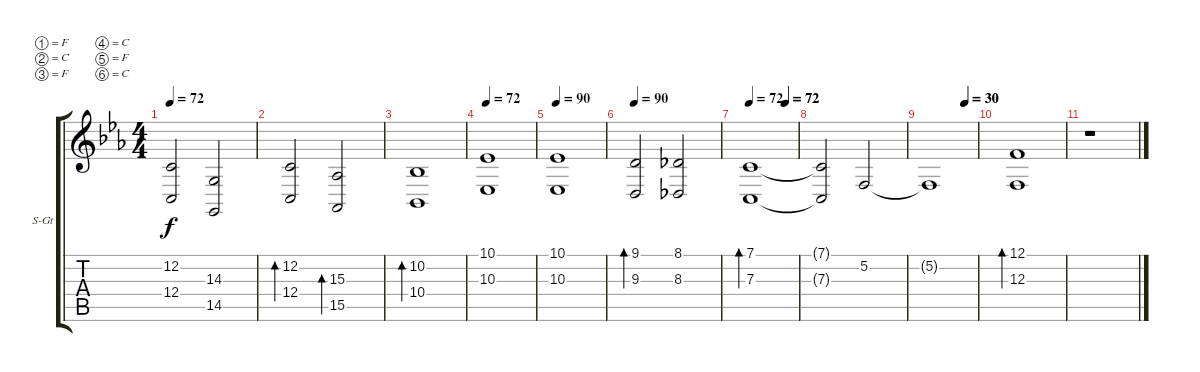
\bracketExtendMode groupsimilarinstruments
\firstSystemTrackNameOrientation horizontal
\otherSystemsTrackNameOrientation horizontal
\track ("Piano (LH)" "S-Gt") {instrument brightacousticpiano}
\staff {score tabs}
\tuning (F2 C2 F1 C1 F0 C0)
\displaytranspose 12
\ts (4 4)
\tempo 72
\clef g2
\ks eb
(12.2 12.4).2{dy f} (14.3 14.5).2 |
(12.2 12.4).2{bd 120} (15.3 15.5).2{bd 120} |
(10.2 10.4).1{bd 120} |
\tempo 72
(10.1 10.3).1 |
\tempo 90
(10.1 10.3).1 |
\tempo 90
(9.1 9.3).2{bd 120} (8.1 8.3).2 |
\tempo 72
\tempo (72 0.7499)
\tempo (72 0.75)
(7.1 7.3).1{bd 120} |
(7.1{t} 7.3{t}).2 5.2.2 |
\tempo (30 0.7499)
\tempo (30 0.75)
5.2{t}.1 |
(12.1 12.3).1{bd 120} |
r.1
